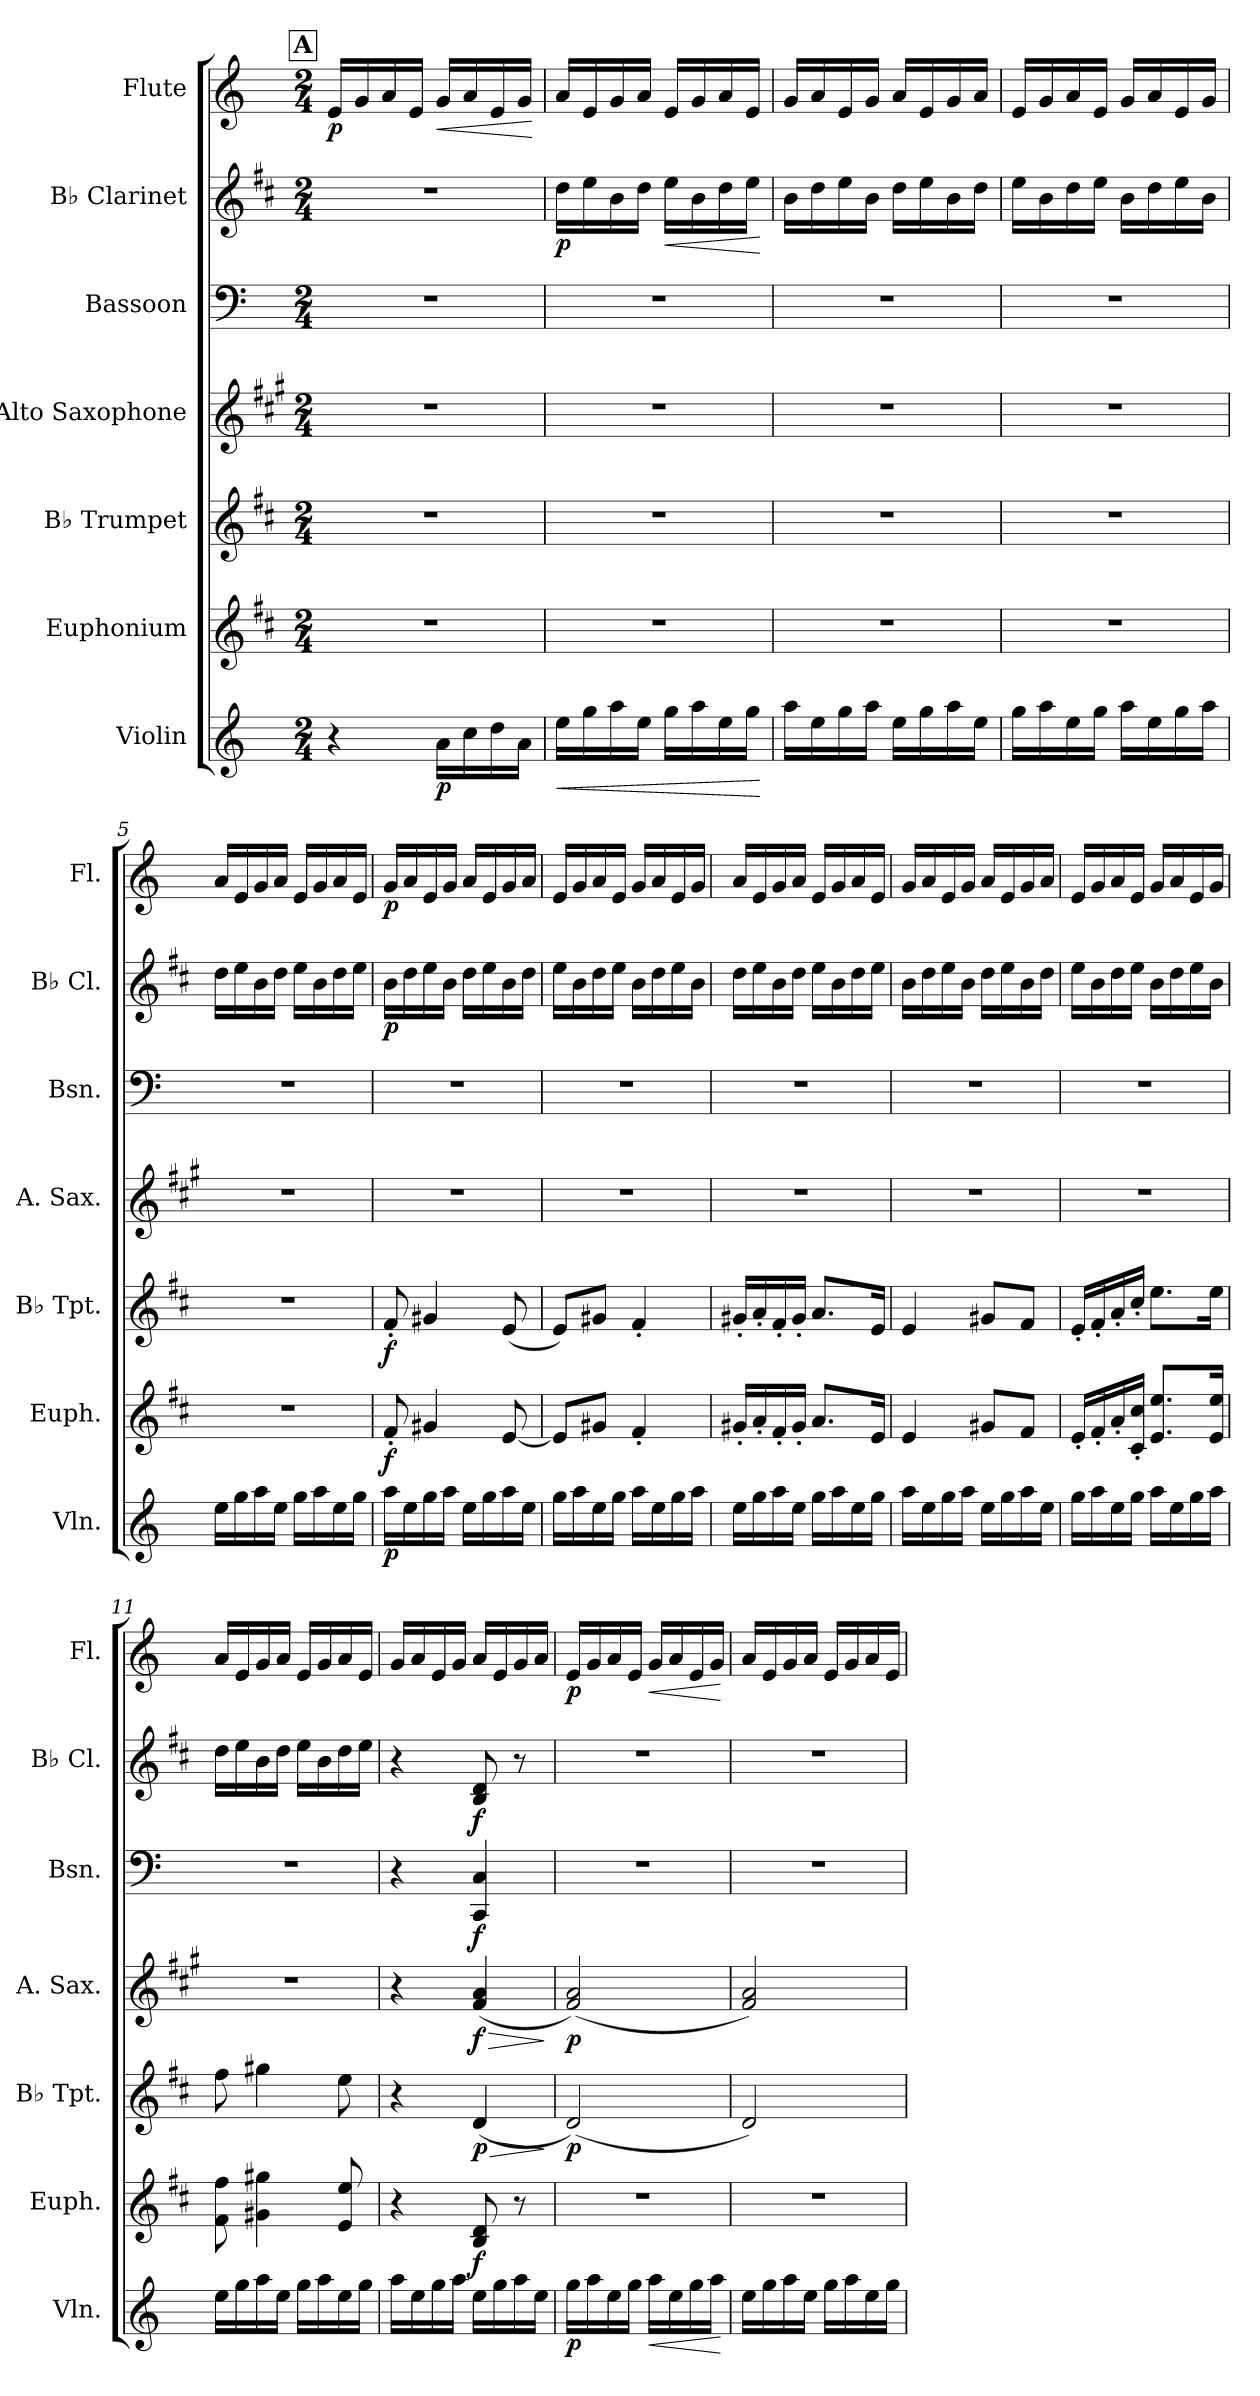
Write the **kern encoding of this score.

**kern	**dynam	**kern	**dynam	**kern	**dynam	**kern	**dynam	**kern	**dynam	**kern	**dynam	**kern	**dynam
*part7	*part7	*part6	*part6	*part5	*part5	*part4	*part4	*part3	*part3	*part2	*part2	*part1	*part1
*staff7	*staff7	*staff6	*staff6	*staff5	*staff5	*staff4	*staff4	*staff3	*staff3	*staff2	*staff2	*staff1	*staff1
*I"Violin	*	*I"Euphonium	*	*I"B♭ Trumpet	*	*I"Alto Saxophone	*	*I"Bassoon	*	*I"B♭ Clarinet	*	*I"Flute	*
*I'Vln.	*	*I'Euph.	*	*I'B♭ Tpt.	*	*I'A. Sax.	*	*I'Bsn.	*	*I'B♭ Cl.	*	*I'Fl.	*
*clefG2	*	*clefG2	*	*clefG2	*	*clefG2	*	*clefF4	*	*clefG2	*	*clefG2	*
*	*	*	*	*ITrd1c2	*	*ITrd5c9	*	*	*	*ITrd1c2	*	*	*
*k[]	*	*k[f#c#]	*	*k[]	*	*k[]	*	*k[]	*	*k[]	*	*k[]	*
*M2/4	*	*M2/4	*	*M2/4	*	*M2/4	*	*M2/4	*	*M2/4	*	*M2/4	*
!!LO:REH:place=s1:a:B:fs=14:t=A
=1	=1	=1	=1	=1	=1	=1	=1	=1	=1	=1	=1	=1	=1
!	!	!	!	!	!	!	!	!	!	!	!	!	!LO:DY:b
4r	.	2r	.	2r	.	2r	.	2r	.	2r	.	16e/LL	p
.	.	.	.	.	.	.	.	.	.	.	.	16g/	.
.	.	.	.	.	.	.	.	.	.	.	.	16a/	.
.	.	.	.	.	.	.	.	.	.	.	.	16e/JJ	.
!	!LO:DY:b	!	!	!	!	!	!	!	!	!	!	!	!LO:HP:b
16a\LL	p	.	.	.	.	.	.	.	.	.	.	16g/LL	<
16cc\	.	.	.	.	.	.	.	.	.	.	.	16a/	.
16dd\	.	.	.	.	.	.	.	.	.	.	.	16e/	.
16a\JJ	.	.	.	.	.	.	.	.	.	.	.	16g/JJ	.
.	.	.	.	.	.	.	.	.	.	.	.	.	[
=2	=2	=2	=2	=2	=2	=2	=2	=2	=2	=2	=2	=2	=2
!	!LO:HP:b	!	!	!	!	!	!	!	!	!	!LO:DY:b	!	!
16ee\LL	<	2r	.	2r	.	2r	.	2r	.	16cc\LL	p	16a/LL	.
16gg\	.	.	.	.	.	.	.	.	.	16dd\	.	16e/	.
16aa\	.	.	.	.	.	.	.	.	.	16a\	.	16g/	.
16ee\JJ	.	.	.	.	.	.	.	.	.	16cc\JJ	.	16a/JJ	.
!	!	!	!	!	!	!	!	!	!	!	!LO:HP:b	!	!
16gg\LL	.	.	.	.	.	.	.	.	.	16dd\LL	<	16e/LL	.
16aa\	.	.	.	.	.	.	.	.	.	16a\	.	16g/	.
16ee\	.	.	.	.	.	.	.	.	.	16cc\	.	16a/	.
16gg\JJ	.	.	.	.	.	.	.	.	.	16dd\JJ	.	16e/JJ	.
.	[	.	.	.	.	.	.	.	.	.	[	.	.
=3	=3	=3	=3	=3	=3	=3	=3	=3	=3	=3	=3	=3	=3
16aa\LL	.	2r	.	2r	.	2r	.	2r	.	16a\LL	.	16g/LL	.
16ee\	.	.	.	.	.	.	.	.	.	16cc\	.	16a/	.
16gg\	.	.	.	.	.	.	.	.	.	16dd\	.	16e/	.
16aa\JJ	.	.	.	.	.	.	.	.	.	16a\JJ	.	16g/JJ	.
16ee\LL	.	.	.	.	.	.	.	.	.	16cc\LL	.	16a/LL	.
16gg\	.	.	.	.	.	.	.	.	.	16dd\	.	16e/	.
16aa\	.	.	.	.	.	.	.	.	.	16a\	.	16g/	.
16ee\JJ	.	.	.	.	.	.	.	.	.	16cc\JJ	.	16a/JJ	.
=4	=4	=4	=4	=4	=4	=4	=4	=4	=4	=4	=4	=4	=4
16gg\LL	.	2r	.	2r	.	2r	.	2r	.	16dd\LL	.	16e/LL	.
16aa\	.	.	.	.	.	.	.	.	.	16a\	.	16g/	.
16ee\	.	.	.	.	.	.	.	.	.	16cc\	.	16a/	.
16gg\JJ	.	.	.	.	.	.	.	.	.	16dd\JJ	.	16e/JJ	.
16aa\LL	.	.	.	.	.	.	.	.	.	16a\LL	.	16g/LL	.
16ee\	.	.	.	.	.	.	.	.	.	16cc\	.	16a/	.
16gg\	.	.	.	.	.	.	.	.	.	16dd\	.	16e/	.
16aa\JJ	.	.	.	.	.	.	.	.	.	16a\JJ	.	16g/JJ	.
!!LO:PB:g=z
=5	=5	=5	=5	=5	=5	=5	=5	=5	=5	=5	=5	=5	=5
16ee\LL	.	2r	.	2r	.	2r	.	2r	.	16cc\LL	.	16a/LL	.
16gg\	.	.	.	.	.	.	.	.	.	16dd\	.	16e/	.
16aa\	.	.	.	.	.	.	.	.	.	16a\	.	16g/	.
16ee\JJ	.	.	.	.	.	.	.	.	.	16cc\JJ	.	16a/JJ	.
16gg\LL	.	.	.	.	.	.	.	.	.	16dd\LL	.	16e/LL	.
16aa\	.	.	.	.	.	.	.	.	.	16a\	.	16g/	.
16ee\	.	.	.	.	.	.	.	.	.	16cc\	.	16a/	.
16gg\JJ	.	.	.	.	.	.	.	.	.	16dd\JJ	.	16e/JJ	.
=6	=6	=6	=6	=6	=6	=6	=6	=6	=6	=6	=6	=6	=6
!	!LO:DY:b	!	!LO:DY:b	!	!LO:DY:b	!	!	!	!	!	!LO:DY:b	!	!LO:DY:b
16aa\LL	p	8f#'/	f	8e'/	f	2r	.	2r	.	16a\LL	p	16g/LL	p
16ee\	.	.	.	.	.	.	.	.	.	16cc\	.	16a/	.
16gg\	.	4g#X/	.	4f#X/	.	.	.	.	.	16dd\	.	16e/	.
16aa\JJ	.	.	.	.	.	.	.	.	.	16a\JJ	.	16g/JJ	.
16ee\LL	.	.	.	.	.	.	.	.	.	16cc\LL	.	16a/LL	.
16gg\	.	.	.	.	.	.	.	.	.	16dd\	.	16e/	.
16aa\	.	[8e/	.	(8d/	.	.	.	.	.	16a\	.	16g/	.
16ee\JJ	.	.	.	.	.	.	.	.	.	16cc\JJ	.	16a/JJ	.
=7	=7	=7	=7	=7	=7	=7	=7	=7	=7	=7	=7	=7	=7
16gg\LL	.	8e/L]	.	8d/L)	.	2r	.	2r	.	16dd\LL	.	16e/LL	.
16aa\	.	.	.	.	.	.	.	.	.	16a\	.	16g/	.
16ee\	.	8g#X/J	.	8f#X/J	.	.	.	.	.	16cc\	.	16a/	.
16gg\JJ	.	.	.	.	.	.	.	.	.	16dd\JJ	.	16e/JJ	.
16aa\LL	.	4f#'/	.	4e'/	.	.	.	.	.	16a\LL	.	16g/LL	.
16ee\	.	.	.	.	.	.	.	.	.	16cc\	.	16a/	.
16gg\	.	.	.	.	.	.	.	.	.	16dd\	.	16e/	.
16aa\JJ	.	.	.	.	.	.	.	.	.	16a\JJ	.	16g/JJ	.
=8	=8	=8	=8	=8	=8	=8	=8	=8	=8	=8	=8	=8	=8
16ee\LL	.	16g#X'/LL	.	16f#X'/LL	.	2r	.	2r	.	16cc\LL	.	16a/LL	.
16gg\	.	16a'/	.	16g'/	.	.	.	.	.	16dd\	.	16e/	.
16aa\	.	16f#'/	.	16e'/	.	.	.	.	.	16a\	.	16g/	.
16ee\JJ	.	16g#'/JJ	.	16f#'/JJ	.	.	.	.	.	16cc\JJ	.	16a/JJ	.
16gg\LL	.	8.a/L	.	8.g/L	.	.	.	.	.	16dd\LL	.	16e/LL	.
16aa\	.	.	.	.	.	.	.	.	.	16a\	.	16g/	.
16ee\	.	.	.	.	.	.	.	.	.	16cc\	.	16a/	.
16gg\JJ	.	16e/Jk	.	16d/Jk	.	.	.	.	.	16dd\JJ	.	16e/JJ	.
=9	=9	=9	=9	=9	=9	=9	=9	=9	=9	=9	=9	=9	=9
16aa\LL	.	4e/	.	4d/	.	2r	.	2r	.	16a\LL	.	16g/LL	.
16ee\	.	.	.	.	.	.	.	.	.	16cc\	.	16a/	.
16gg\	.	.	.	.	.	.	.	.	.	16dd\	.	16e/	.
16aa\JJ	.	.	.	.	.	.	.	.	.	16a\JJ	.	16g/JJ	.
16ee\LL	.	8g#X/L	.	8f#X/L	.	.	.	.	.	16cc\LL	.	16a/LL	.
16gg\	.	.	.	.	.	.	.	.	.	16dd\	.	16e/	.
16aa\	.	8f#/J	.	8e/J	.	.	.	.	.	16a\	.	16g/	.
16ee\JJ	.	.	.	.	.	.	.	.	.	16cc\JJ	.	16a/JJ	.
!!LO:PB:g=z
=10	=10	=10	=10	=10	=10	=10	=10	=10	=10	=10	=10	=10	=10
16gg\LL	.	16e'/LL	.	16d'/LL	.	2r	.	2r	.	16dd\LL	.	16e/LL	.
16aa\	.	16f#'/	.	16e'/	.	.	.	.	.	16a\	.	16g/	.
16ee\	.	16a'/	.	16g'/	.	.	.	.	.	16cc\	.	16a/	.
16gg\JJ	.	16c#/' 16cc#/'JJ	.	16b'/JJ	.	.	.	.	.	16dd\JJ	.	16e/JJ	.
16aa\LL	.	8.e/ 8.ee/L	.	8.dd\L	.	.	.	.	.	16a\LL	.	16g/LL	.
16ee\	.	.	.	.	.	.	.	.	.	16cc\	.	16a/	.
16gg\	.	.	.	.	.	.	.	.	.	16dd\	.	16e/	.
16aa\JJ	.	16e/ 16ee/Jk	.	16dd\Jk	.	.	.	.	.	16a\JJ	.	16g/JJ	.
=11	=11	=11	=11	=11	=11	=11	=11	=11	=11	=11	=11	=11	=11
16ee\LL	.	8f#\ 8ff#\	.	8ee\	.	2r	.	2r	.	16cc\LL	.	16a/LL	.
16gg\	.	.	.	.	.	.	.	.	.	16dd\	.	16e/	.
16aa\	.	4g#X\ 4gg#X\	.	4ff#X\	.	.	.	.	.	16a\	.	16g/	.
16ee\JJ	.	.	.	.	.	.	.	.	.	16cc\JJ	.	16a/JJ	.
16gg\LL	.	.	.	.	.	.	.	.	.	16dd\LL	.	16e/LL	.
16aa\	.	.	.	.	.	.	.	.	.	16a\	.	16g/	.
16ee\	.	8e/ 8ee/	.	8dd\	.	.	.	.	.	16cc\	.	16a/	.
16gg\JJ	.	.	.	.	.	.	.	.	.	16dd\JJ	.	16e/JJ	.
=12	=12	=12	=12	=12	=12	=12	=12	=12	=12	=12	=12	=12	=12
16aa\LL	.	4r	.	4r	.	4r	.	4r	.	4r	.	16g/LL	.
16ee\	.	.	.	.	.	.	.	.	.	.	.	16a/	.
16gg\	.	.	.	.	.	.	.	.	.	.	.	16e/	.
16aa\JJ	.	.	.	.	.	.	.	.	.	.	.	16g/JJ	.
!	!	!	!LO:DY:b	!	!LO:HP:b	!	!LO:HP:b	!	!	!	!	!	!
!	!	!	!	!	!LO:DY:n=1:b	!	!LO:DY:n=1:b	!	!LO:DY:b	!	!LO:DY:b	!	!
16ee\LL	.	8B/ 8d/	f	(4c/	> p	(4A/ 4c/	> f	4CC/ 4C/	f	8A/ 8c/	f	16a/LL	.
16gg\	.	.	.	.	.	.	.	.	.	.	.	16e/	.
16aa\	.	8r	.	.	.	.	.	.	.	8r	.	16g/	.
16ee\JJ	.	.	.	.	.	.	.	.	.	.	.	16a/JJ	.
.	.	.	.	.	]	.	]	.	.	.	.	.	.
=13	=13	=13	=13	=13	=13	=13	=13	=13	=13	=13	=13	=13	=13
!	!LO:DY:b	!	!	!	!LO:DY:b	!	!LO:DY:b	!	!	!	!	!	!LO:DY:b
16gg\LL	p	2r	.	(2c/)	p	(2A/ 2c/)	p	2r	.	2r	.	16e/LL	p
16aa\	.	.	.	.	.	.	.	.	.	.	.	16g/	.
16ee\	.	.	.	.	.	.	.	.	.	.	.	16a/	.
16gg\JJ	.	.	.	.	.	.	.	.	.	.	.	16e/JJ	.
!	!LO:HP:b	!	!	!	!	!	!	!	!	!	!	!	!LO:HP:b
16aa\LL	<	.	.	.	.	.	.	.	.	.	.	16g/LL	<
16ee\	.	.	.	.	.	.	.	.	.	.	.	16a/	.
16gg\	.	.	.	.	.	.	.	.	.	.	.	16e/	.
16aa\JJ	.	.	.	.	.	.	.	.	.	.	.	16g/JJ	.
.	[	.	.	.	.	.	.	.	.	.	.	.	[
=14	=14	=14	=14	=14	=14	=14	=14	=14	=14	=14	=14	=14	=14
16ee\LL	.	2r	.	2c/)	.	2A/ 2c/)	.	2r	.	2r	.	16a/LL	.
16gg\	.	.	.	.	.	.	.	.	.	.	.	16e/	.
16aa\	.	.	.	.	.	.	.	.	.	.	.	16g/	.
16ee\JJ	.	.	.	.	.	.	.	.	.	.	.	16a/JJ	.
16gg\LL	.	.	.	.	.	.	.	.	.	.	.	16e/LL	.
16aa\	.	.	.	.	.	.	.	.	.	.	.	16g/	.
16ee\	.	.	.	.	.	.	.	.	.	.	.	16a/	.
16gg\JJ	.	.	.	.	.	.	.	.	.	.	.	16e/JJ	.
=	=	=	=	=	=	=	=	=	=	=	=	=	=
*-	*-	*-	*-	*-	*-	*-	*-	*-	*-	*-	*-	*-	*-
